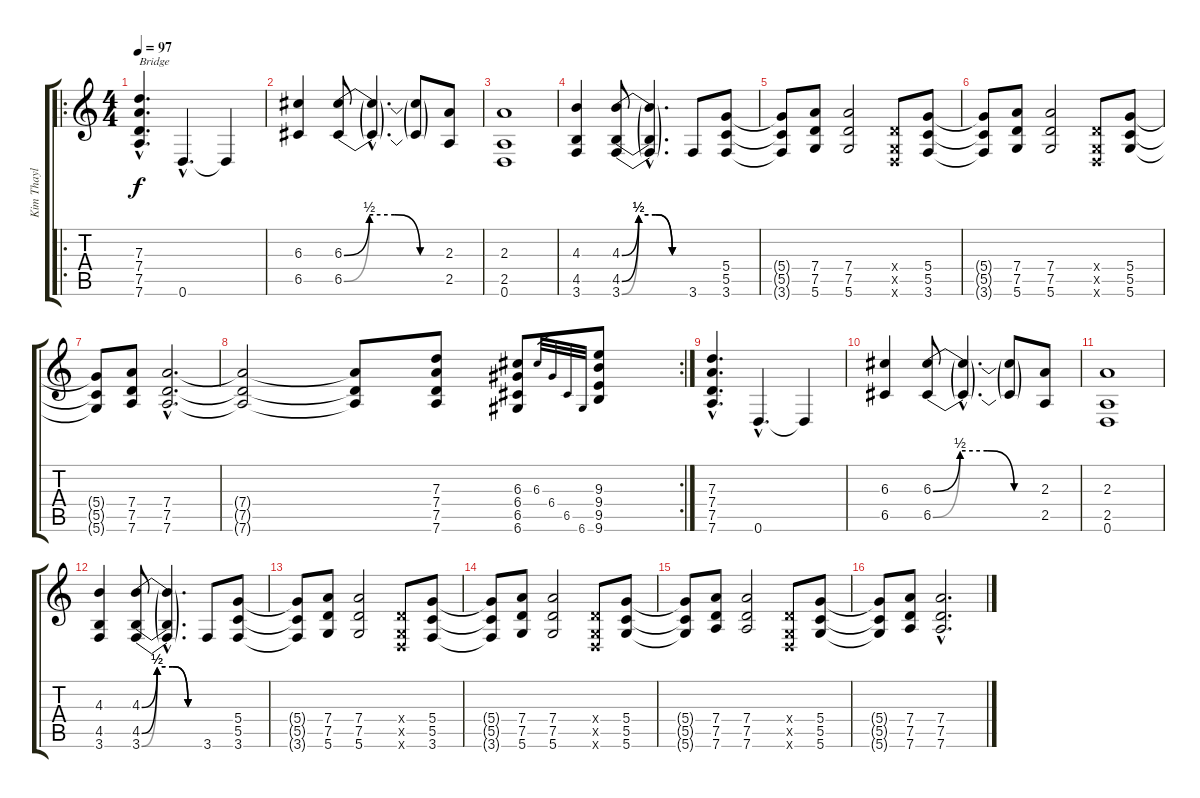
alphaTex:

\track ("Kim Thayl" "Kim Thayl") {instrument overdrivenguitar}
\staff {score tabs}
\tuning (C4 B3 G3 D3 G2 D2) {hide}
\ro
\ts (4 4)
\tempo 97
\clef g2
\ks c
(7.3{hac} 7.4{hac} 7.5{hac} 7.6{hac}).4{d txt "Bridge" dy f} 0.6{hac}.4{d} 0.6{t}.4 |
(6.3 6.5).4 (6.3{be (custom 0 0 15 2 30 2 45 0 60 0)} 6.5{be (custom 0 0 15 2 30 2 45 0 60 0)}).8 (6.3{hac t} 6.5{hac t}).4{d} (6.3{t} 6.5{t}).8 (2.3 2.5).8 |
(2.3 2.5 0.6).1 |
(4.3 4.5 3.6).4 (4.3{be (custom 0 0 15 2 30 2 45 0 60 0)} 4.5{be (custom 0 0 15 2 30 2 45 0 60 0)} 3.6{be (custom 0 0 15 2 30 2 45 0 60 0)}).8 (4.3{hac t} 4.5{hac t} 3.6{hac t}).4{d} 3.6.8 (5.4 5.5 3.6).8 |
(5.4{t} 5.5{t} 3.6{t}).8 (7.4 7.5 5.6).8 (7.4 7.5 5.6).2 (0.4{x} 0.5{x} 0.6{x}).8 (5.4 5.5 3.6).8 |
(5.4{t} 5.5{t} 3.6{t}).8 (7.4 7.5 5.6).8 (7.4 7.5 5.6).2 (0.4{x} 0.5{x} 0.6{x}).8 (5.4 5.5 5.6).8 |
(5.4{t} 5.5{t} 5.6{t}).8 (7.4 7.5 7.6).8 (7.4{hac} 7.5{hac} 7.6{hac}).2{d} |
\rc 2
(7.4{t} 7.5{t} 7.6{t}).2 (7.4{t} 7.5{t} 7.6{t}).8 (7.3 7.4 7.5 7.6).8 (6.3 6.4 6.5 6.6).8 6.3.32{gr} 6.4.32{gr} 6.5.32{gr} 6.6.32{gr} (9.3 9.4 9.5 9.6).8 |
(7.3{hac} 7.4{hac} 7.5{hac} 7.6{hac}).4{d} 0.6{hac}.4{d} 0.6{t}.4 |
(6.3 6.5).4 (6.3{be (custom 0 0 15 2 30 2 45 0 60 0)} 6.5{be (custom 0 0 15 2 30 2 45 0 60 0)}).8 (6.3{hac t} 6.5{hac t}).4{d} (6.3{t} 6.5{t}).8 (2.3 2.5).8 |
(2.3 2.5 0.6).1 |
(4.3 4.5 3.6).4 (4.3{be (custom 0 0 15 2 30 2 45 0 60 0)} 4.5{be (custom 0 0 15 2 30 2 45 0 60 0)} 3.6{be (custom 0 0 15 2 30 2 45 0 60 0)}).8 (4.3{hac t} 4.5{hac t} 3.6{hac t}).4{d} 3.6.8 (5.4 5.5 3.6).8 |
(5.4{t} 5.5{t} 3.6{t}).8 (7.4 7.5 5.6).8 (7.4 7.5 5.6).2 (0.4{x} 0.5{x} 0.6{x}).8 (5.4 5.5 3.6).8 |
(5.4{t} 5.5{t} 3.6{t}).8 (7.4 7.5 5.6).8 (7.4 7.5 5.6).2 (0.4{x} 0.5{x} 0.6{x}).8 (5.4 5.5 5.6).8 |
(5.4{t} 5.5{t} 5.6{t}).8 (7.4 7.5 7.6).8 (7.4 7.5 7.6).2 (0.4{x} 0.5{x} 0.6{x}).8 (5.4 5.5 5.6).8 |
(5.4{t} 5.5{t} 5.6{t}).8 (7.4 7.5 7.6).8 (7.4{hac} 7.5{hac} 7.6{hac}).2{d}
